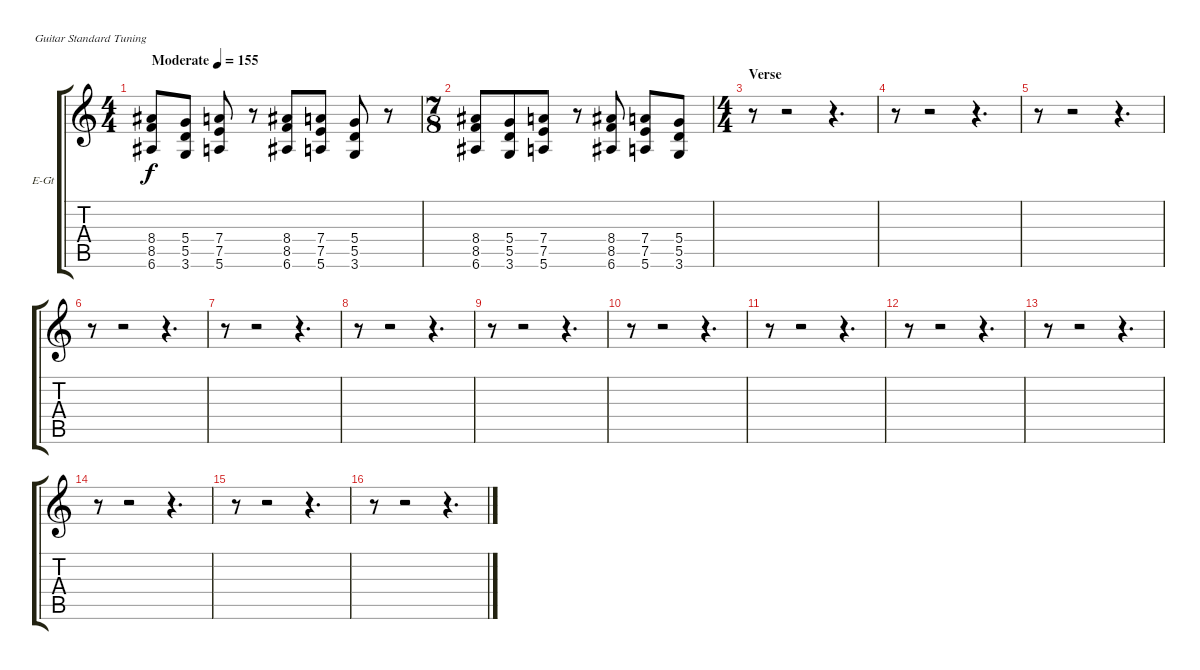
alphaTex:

\bracketExtendMode groupsimilarinstruments
\firstSystemTrackNameOrientation horizontal
\otherSystemsTrackNameOrientation horizontal
\track ("Jeff Young" "E-Gt") {instrument distortionguitar}
\staff {score tabs}
\tuning (E4 B3 G3 D3 A2 E2)
\ts (4 4)
\beaming (8 2 2 2 2)
\tempo (155 "Moderate")
\clef g2
\ks c
(8.4 8.5 6.6).8{dy f instrument distortionguitar} (5.4 5.5 3.6).8 (7.4 7.5 5.6).8 r.8 (8.4 8.5 6.6).8 (7.4 7.5 5.6).8 (5.4 5.5 3.6).8 r.8 |
\ts (7 8)
\beaming (8 3 2 2)
(8.4 8.5 6.6).8 (5.4 5.5 3.6).8 (7.4 7.5 5.6).8 r.8 (8.4 8.5 6.6).8 (7.4 7.5 5.6).8 (5.4 5.5 3.6).8 |
\ts (4 4)
\beaming (8 2 2 2 2)
\section ("" "Verse")
r.8 r.2 r.4{d} |
r.8 r.2 r.4{d} |
r.8 r.2 r.4{d} |
r.8 r.2 r.4{d} |
r.8 r.2 r.4{d} |
r.8 r.2 r.4{d} |
r.8 r.2 r.4{d} |
r.8 r.2 r.4{d} |
r.8 r.2 r.4{d} |
r.8 r.2 r.4{d} |
r.8 r.2 r.4{d} |
r.8 r.2 r.4{d} |
r.8 r.2 r.4{d} |
r.8 r.2 r.4{d}
